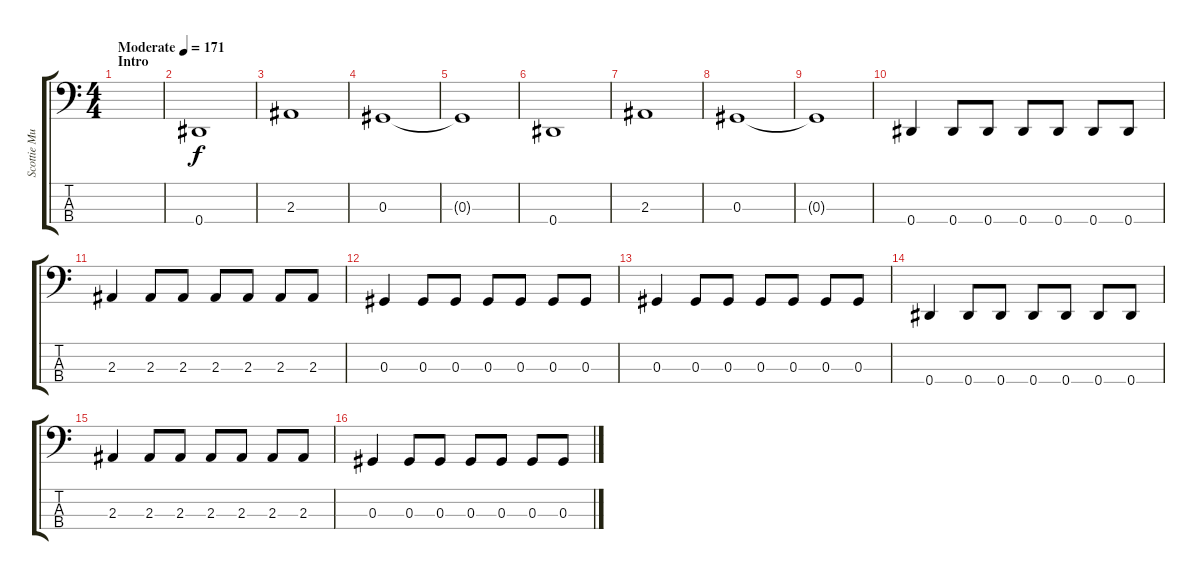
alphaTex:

\track ("Scottie Murphy - Bass" "Scottie Mu") {instrument electricbasspick}
\staff {score tabs}
\tuning (Gb2 Db2 Ab1 Eb1) {hide}
\ts (4 4)
\section ("" "Intro")
\tempo (171 "Moderate")
\clef f4
\ks c
|
0.4.1 |
2.3.1 |
0.3.1 |
0.3{t}.1 |
0.4.1 |
2.3.1 |
0.3.1 |
0.3{t}.1 |
0.4.4 0.4.8 0.4.8 0.4.8 0.4.8 0.4.8 0.4.8 |
2.3.4 2.3.8 2.3.8 2.3.8 2.3.8 2.3.8 2.3.8 |
0.3.4 0.3.8 0.3.8 0.3.8 0.3.8 0.3.8 0.3.8 |
0.3.4 0.3.8 0.3.8 0.3.8 0.3.8 0.3.8 0.3.8 |
0.4.4 0.4.8 0.4.8 0.4.8 0.4.8 0.4.8 0.4.8 |
2.3.4 2.3.8 2.3.8 2.3.8 2.3.8 2.3.8 2.3.8 |
0.3.4 0.3.8 0.3.8 0.3.8 0.3.8 0.3.8 0.3.8
